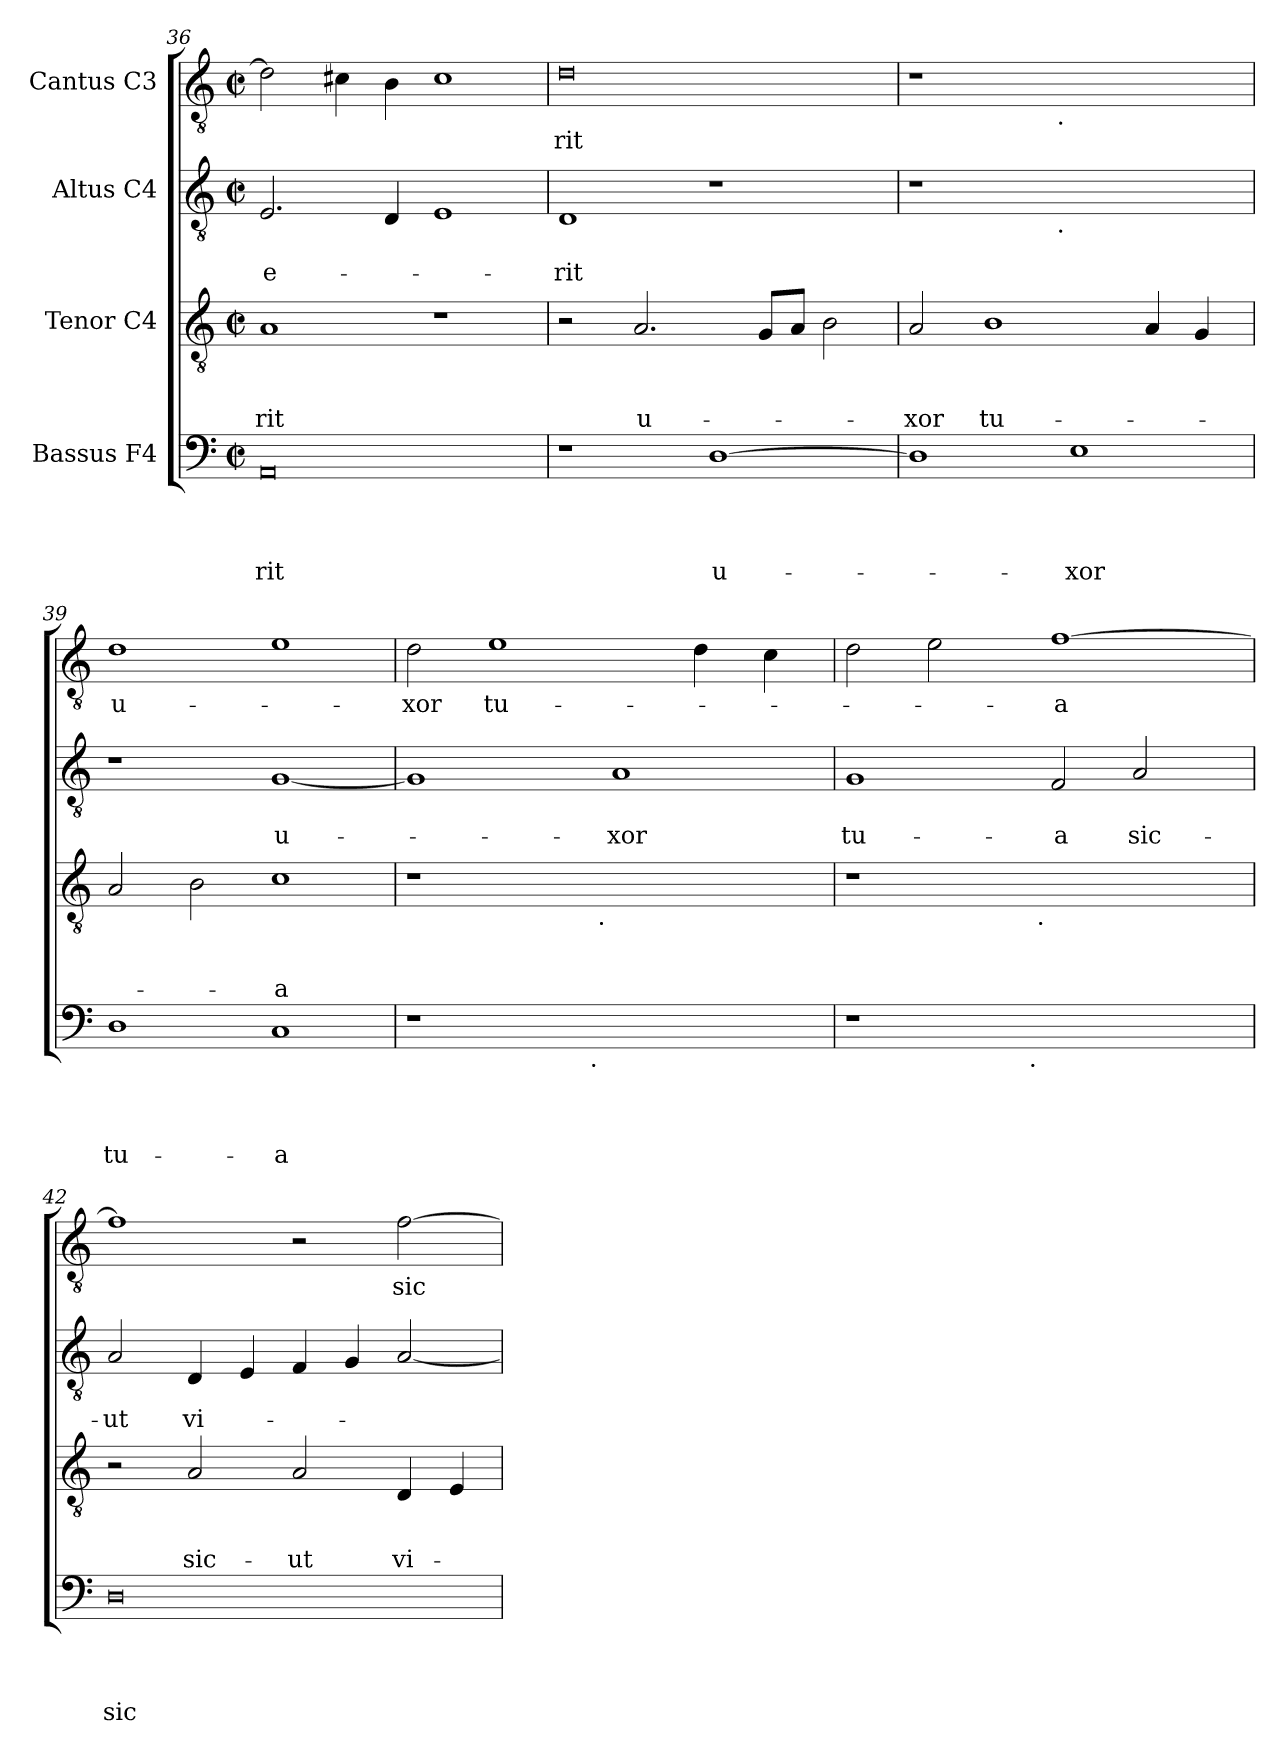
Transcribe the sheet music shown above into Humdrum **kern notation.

**kern	**text	**text	**text	**text	**kern	**text	**text	**text	**kern	**text	**text	**kern	**text
*part4	*part4	*part4	*part4	*part4	*part3	*part3	*part3	*part3	*part2	*part2	*part2	*part1	*part1
*staff4	*staff4	*staff4	*staff4	*staff4	*staff3	*staff3	*staff3	*staff3	*staff2	*staff2	*staff2	*staff1	*staff1
*I"Bassus F4	*	*	*	*	*I"Tenor C4	*	*	*	*I"Altus C4	*	*	*I"Cantus C3	*
*clefF4	*	*	*	*	*clefGv2	*	*	*	*clefGv2	*	*	*clefGv2	*
*k[]	*	*	*	*	*k[]	*	*	*	*k[]	*	*	*k[]	*
*C:	*	*	*	*	*C:	*	*	*	*C:	*	*	*C:	*
*M2/2	*	*	*	*	*M2/2	*	*	*	*M2/2	*	*	*M2/2	*
*met(c|)	*	*	*	*	*met(c|)	*	*	*	*met(c|)	*	*	*met(c|)	*
=36	=36	=36	=36	=36	=36	=36	=36	=36	=36	=36	=36	=36	=36
!	!	!	!	!LO:LY:b	!	!	!	!LO:LY:b	!	!	!LO:LY:b	!	!
0AA	.	.	.	-rit	1A	.	.	-rit	2.E/	.	e-	2d\]	.
.	.	.	.	.	.	.	.	.	.	.	.	4c#X\	.
.	.	.	.	.	.	.	.	.	4D/	.	.	4B\	.
.	.	.	.	.	1r	.	.	.	1E	.	.	1c#	.
!!LO:LB:g=z
=37	=37	=37	=37	=37	=37	=37	=37	=37	=37	=37	=37	=37	=37
!	!	!	!	!	!	!	!	!	!	!	!LO:LY:b	!	!LO:LY:b
1r	.	.	.	.	2r	.	.	.	1D	.	-rit	0d	-rit
!	!	!	!	!	!	!	!	!LO:LY:b	!	!	!	!	!
.	.	.	.	.	2.A/	.	.	u-	.	.	.	.	.
!	!	!	!	!LO:LY:b	!	!	!	!	!	!	!	!	!
[>1D	.	.	.	u-	.	.	.	.	1r	.	.	.	.
.	.	.	.	.	8G/L	.	.	.	.	.	.	.	.
.	.	.	.	.	8A/J	.	.	.	.	.	.	.	.
.	.	.	.	.	2B\	.	.	.	.	.	.	.	.
=38	=38	=38	=38	=38	=38	=38	=38	=38	=38	=38	=38	=38	=38
!	!	!	!	!	!	!	!	!LO:LY:b	!	!	!	!	!
*	*	*	*	*	*	*	*	*	*^	*	*	*^	*
1D]	.	.	.	.	2A/	.	.	-xor	1r	2ryy	.	.	1r	2ryy	.
!	!	!	!	!	!	!	!	!LO:LY:b	!	!	!	!	!	!	!
.	.	.	.	.	1B	.	.	tu-	.	4...ryy	.	.	.	4...ryy	.
!	!	!	!	!	!	!	!	!	!	!	!	!	!	!LO:TX:b:t=.	!
!	!	!	!	!	!	!	!	!	!	!LO:TX:b:t=.	!	!	!	!	!
.	.	.	.	.	.	.	.	.	.	1ryy	.	.	.	1ryy	.
!	!	!	!	!LO:LY:b	!	!	!	!	!	!	!	!	!	!	!
1E	.	.	.	-xor	.	.	.	.	1ryy	.	.	.	1ryy	.	.
.	.	.	.	.	4A/	.	.	.	.	.	.	.	.	.	.
.	.	.	.	.	4G/	.	.	.	.	.	.	.	.	.	.
.	.	.	.	.	.	.	.	.	.	32ryy	.	.	.	32ryy	.
=39	=39	=39	=39	=39	=39	=39	=39	=39	=39	=39	=39	=39	=39	=39	=39
!	!	!	!	!LO:LY:b	!	!	!	!	!	!	!	!	!	!	!LO:LY:b
*	*	*	*	*	*	*	*	*	*v	*v	*	*	*	*	*
*	*	*	*	*	*	*	*	*	*	*	*	*v	*v	*
1D	.	.	.	tu-	2A/	.	.	.	1r	.	.	1d	u-
.	.	.	.	.	2B\	.	.	.	.	.	.	.	.
!	!	!	!	!LO:LY:b	!	!	!	!LO:LY:b	!	!	!LO:LY:b	!	!
1C	.	.	.	-a	1c	.	.	-a	[<1G	.	u-	1e	.
=40	=40	=40	=40	=40	=40	=40	=40	=40	=40	=40	=40	=40	=40
!	!	!	!	!	!	!	!	!	!	!	!	!	!LO:LY:b
*^	*	*	*	*	*^	*	*	*	*	*	*	*	*
1r	3%2ryy	.	.	.	.	1r	2ryy	.	.	.	1G]	.	.	2d\	-xor
!	!	!	!	!	!	!	!	!	!	!	!	!	!	!	!LO:LY:b
.	.	.	.	.	.	.	4...ryy	.	.	.	.	.	.	1e	tu-
.	6..ryy	.	.	.	.	.	.	.	.	.	.	.	.	.	.
!	!LO:TX:b:t=.	!	!	!	!	!	!	!	!	!	!	!	!	!	!
.	3%2ryy	.	.	.	.	.	.	.	.	.	.	.	.	.	.
!	!	!	!	!	!	!	!LO:TX:b:t=.	!	!	!	!	!	!	!	!
.	.	.	.	.	.	.	1ryy	.	.	.	.	.	.	.	.
!	!	!	!	!	!	!	!	!	!	!	!	!	!LO:LY:b	!	!
1ryy	.	.	.	.	.	1ryy	.	.	.	.	1A	.	-xor	.	.
.	.	.	.	.	.	.	.	.	.	.	.	.	.	4d\	.
.	3ryy	.	.	.	.	.	.	.	.	.	.	.	.	.	.
.	.	.	.	.	.	.	.	.	.	.	.	.	.	4c\	.
.	24ryy	.	.	.	.	.	.	.	.	.	.	.	.	.	.
.	.	.	.	.	.	.	32ryy	.	.	.	.	.	.	.	.
=41	=41	=41	=41	=41	=41	=41	=41	=41	=41	=41	=41	=41	=41	=41	=41
!	!	!	!	!	!	!	!	!	!	!	!	!	!LO:LY:b	!	!
1r	3%2ryy	.	.	.	.	1r	2ryy	.	.	.	1G	.	tu-	2d\	.
.	.	.	.	.	.	.	4...ryy	.	.	.	.	.	.	2e\	.
.	6..ryy	.	.	.	.	.	.	.	.	.	.	.	.	.	.
!	!LO:TX:b:t=.	!	!	!	!	!	!	!	!	!	!	!	!	!	!
.	3%2ryy	.	.	.	.	.	.	.	.	.	.	.	.	.	.
!	!	!	!	!	!	!	!LO:TX:b:t=.	!	!	!	!	!	!	!	!
.	.	.	.	.	.	.	1ryy	.	.	.	.	.	.	.	.
!	!	!	!	!	!	!	!	!	!	!	!	!	!LO:LY:b	!	!LO:LY:b
1ryy	.	.	.	.	.	1ryy	.	.	.	.	2F/	.	-a	[>1f	-a
!	!	!	!	!	!	!	!	!	!	!	!	!	!LO:LY:b	!	!
.	.	.	.	.	.	.	.	.	.	.	2A/	.	sic-	.	.
.	3ryy	.	.	.	.	.	.	.	.	.	.	.	.	.	.
.	24ryy	.	.	.	.	.	.	.	.	.	.	.	.	.	.
.	.	.	.	.	.	.	32ryy	.	.	.	.	.	.	.	.
=42	=42	=42	=42	=42	=42	=42	=42	=42	=42	=42	=42	=42	=42	=42	=42
!	!	!	!	!	!LO:LY:b	!	!	!	!	!	!	!	!LO:LY:b	!	!
*v	*v	*	*	*	*	*	*	*	*	*	*	*	*	*	*
*	*	*	*	*	*v	*v	*	*	*	*	*	*	*	*
0D	.	.	.	sic-	2r	.	.	.	2A/	.	-ut	1f]	.
!	!	!	!	!	!	!	!	!LO:LY:b	!	!	!LO:LY:b	!	!
.	.	.	.	.	2A/	.	.	sic-	4D/	.	vi-	.	.
.	.	.	.	.	.	.	.	.	4E/	.	.	.	.
!	!	!	!	!	!	!	!	!LO:LY:b	!	!	!	!	!
.	.	.	.	.	2A/	.	.	-ut	4F/	.	.	2r	.
.	.	.	.	.	.	.	.	.	4G/	.	.	.	.
!	!	!	!	!	!	!	!	!LO:LY:b	!	!	!	!	!LO:LY:b
.	.	.	.	.	4D/	.	.	vi-	[<2A/	.	.	[<2f\	sic-
.	.	.	.	.	4E/	.	.	.	.	.	.	.	.
=	=	=	=	=	=	=	=	=	=	=	=	=	=
*-	*-	*-	*-	*-	*-	*-	*-	*-	*-	*-	*-	*-	*-
